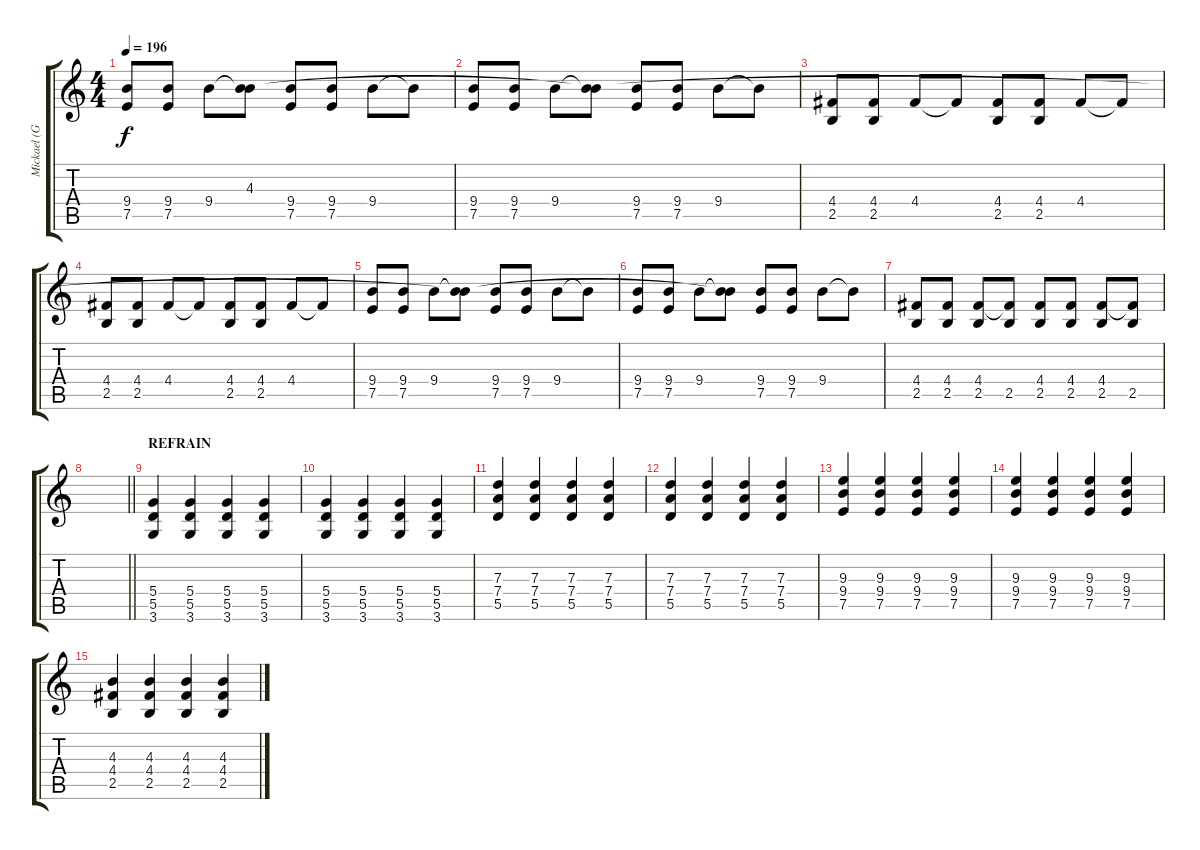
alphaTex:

\track ("Mickael (Guitar_02))" "Mickael (G") {instrument overdrivenguitar}
\staff {score tabs}
\tuning (E4 B3 G3 D3 A2 E2) {hide}
\ts (4 4)
\tempo 196
\clef g2
\ks c
(9.4 7.5).8{dy f} (9.4 7.5).8 9.4.8 (4.3{t} 9.4{t}).8 (9.4 7.5).8 (9.4 7.5).8 9.4.8 9.4{t}.8 |
(9.4 7.5).8 (9.4 7.5).8 9.4.8 (4.3{t} 9.4{t}).8 (9.4 7.5).8 (9.4 7.5).8 9.4.8 9.4{t}.8 |
(4.4 2.5).8 (4.4 2.5).8 4.4.8 4.4{t}.8 (4.4 2.5).8 (4.4 2.5).8 4.4.8 4.4{t}.8 |
(4.4 2.5).8 (4.4 2.5).8 4.4.8 4.4{t}.8 (4.4 2.5).8 (4.4 2.5).8 4.4.8 4.4{t}.8 |
(9.4 7.5).8 (9.4 7.5).8 9.4.8 (4.3{t} 9.4{t}).8 (9.4 7.5).8 (9.4 7.5).8 9.4.8 9.4{t}.8 |
(9.4 7.5).8 (9.4 7.5).8 9.4.8 (4.3{t} 9.4{t}).8 (9.4 7.5).8 (9.4 7.5).8 9.4.8 9.4{t}.8 |
(4.4 2.5).8 (4.4 2.5).8 (4.4 2.5).8 (4.4{t} 2.5).8 (4.4 2.5).8 (4.4 2.5).8 (4.4 2.5).8 (4.4{t} 2.5).8 |
\barLineRight lightlight
|
\section ("" "REFRAIN")
(5.4 5.5 3.6).4 (5.4 5.5 3.6).4 (5.4 5.5 3.6).4 (5.4 5.5 3.6).4 |
(5.4 5.5 3.6).4 (5.4 5.5 3.6).4 (5.4 5.5 3.6).4 (5.4 5.5 3.6).4 |
(7.3 7.4 5.5).4 (7.3 7.4 5.5).4 (7.3 7.4 5.5).4 (7.3 7.4 5.5).4 |
(7.3 7.4 5.5).4 (7.3 7.4 5.5).4 (7.3 7.4 5.5).4 (7.3 7.4 5.5).4 |
(9.3 9.4 7.5).4 (9.3 9.4 7.5).4 (9.3 9.4 7.5).4 (9.3 9.4 7.5).4 |
(9.3 9.4 7.5).4 (9.3 9.4 7.5).4 (9.3 9.4 7.5).4 (9.3 9.4 7.5).4 |
(4.3 4.4 2.5).4 (4.3 4.4 2.5).4 (4.3 4.4 2.5).4 (4.3 4.4 2.5).4
